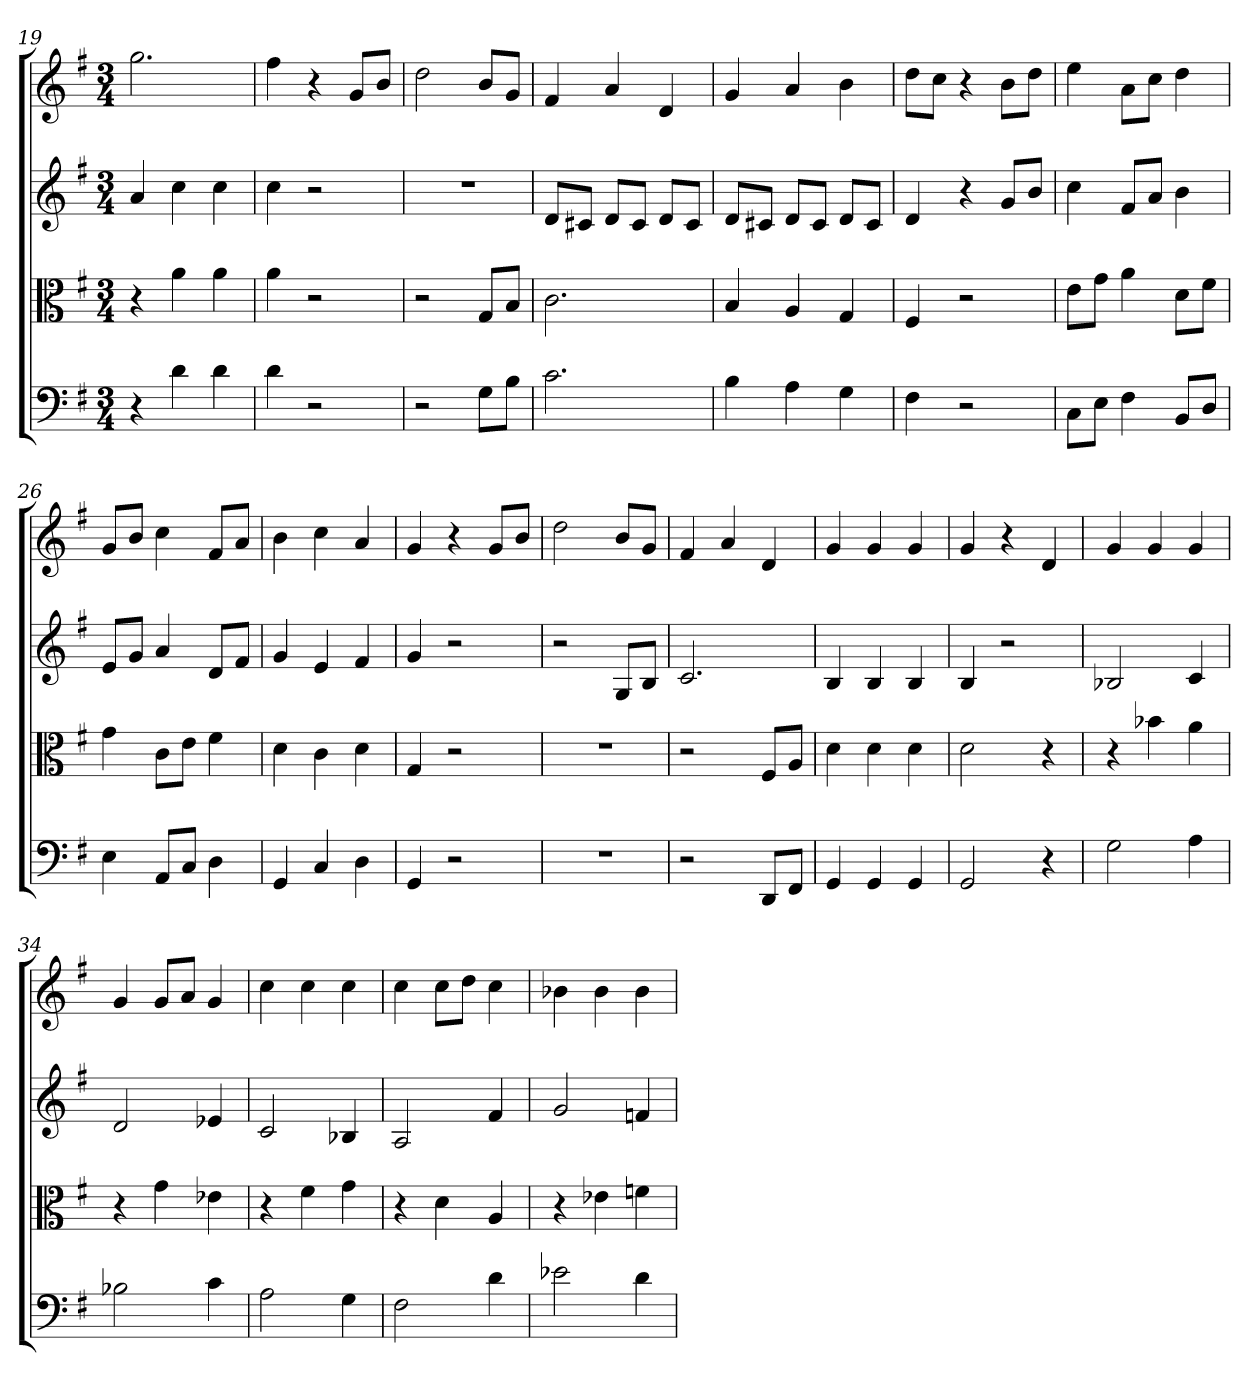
**kern	**kern	**kern	**kern
*part4	*part3	*part2	*part1
*staff4	*staff3	*staff2	*staff1
*clefF4	*clefC3	*	*
*k[f#]	*k[f#]	*k[f#]	*k[f#]
*G:	*G:	*G:	*G:
*M3/4	*M3/4	*M3/4	*M3/4
=19	=19	=19	=19
4r	4r	4a	2.gg
4d	4a	4cc	.
4d	4a	4cc	.
=20	=20	=20	=20
4d	4a	4cc	4ff#
2r	2r	2r	4r
.	.	.	8gL
.	.	.	8bJ
=21	=21	=21	=21
2r	2r	2.r	2dd
8G\L	8G/L	.	8bL
8B\J	8B/J	.	8gJ
=22	=22	=22	=22
2.c	2.c	8dL	4f#
.	.	8c#XJ	.
.	.	8dL	4a
.	.	8c#J	.
.	.	8dL	4d
.	.	8c#J	.
=23	=23	=23	=23
4B	4B	8dL	4g
.	.	8c#XJ	.
4A	4A	8dL	4a
.	.	8c#J	.
4G	4G	8dL	4b
.	.	8c#J	.
=24	=24	=24	=24
4F#	4F#	4d	8ddL
.	.	.	8ccJ
2r	2r	4r	4r
.	.	8gL	8bL
.	.	8bJ	8ddJ
=25	=25	=25	=25
8C\L	8e\L	4cc	4ee
8E\J	8g\J	.	.
4F#	4a	8f#L	8aL
.	.	8aJ	8ccJ
8BB/L	8d\L	4b	4dd
8D/J	8f#\J	.	.
=26	=26	=26	=26
4E	4g	8eL	8gL
.	.	8gJ	8bJ
8AA/L	8c\L	4a	4cc
8C/J	8e\J	.	.
4D	4f#	8dL	8f#L
.	.	8f#J	8aJ
=27	=27	=27	=27
4GG	4d	4g	4b
4C	4c	4e	4cc
4D	4d	4f#	4a
=28	=28	=28	=28
4GG	4G	4g	4g
2r	2r	2r	4r
.	.	.	8gL
.	.	.	8bJ
=29	=29	=29	=29
2.r	2.r	2r	2dd
.	.	8GL	8bL
.	.	8BJ	8gJ
=30	=30	=30	=30
2r	2r	2.c	4f#
.	.	.	4a
8DD/L	8F#/L	.	4d
8FF#/J	8A/J	.	.
=31	=31	=31	=31
4GG	4d	4B	4g
4GG	4d	4B	4g
4GG	4d	4B	4g
=32	=32	=32	=32
2GG	2d	4B	4g
.	.	2r	4r
4r	4r	.	4d
=33	=33	=33	=33
2G	4r	2B-X	4g
.	4b-X	.	4g
4A	4a	4c	4g
=34	=34	=34	=34
2B-X	4r	2d	4g
.	4g	.	8gL
.	.	.	8aJ
4c	4e-X	4e-X	4g
=35	=35	=35	=35
2A	4r	2c	4cc
.	4f#	.	4cc
4G	4g	4B-X	4cc
=36	=36	=36	=36
2F#	4r	2A	4cc
.	4d	.	8ccL
.	.	.	8ddJ
4d	4A	4f#	4cc
=37	=37	=37	=37
2e-X	4r	2g	4b-X
.	4e-X	.	4b-
4d	4fn	4fn	4b-
=	=	=	=
*-	*-	*-	*-
